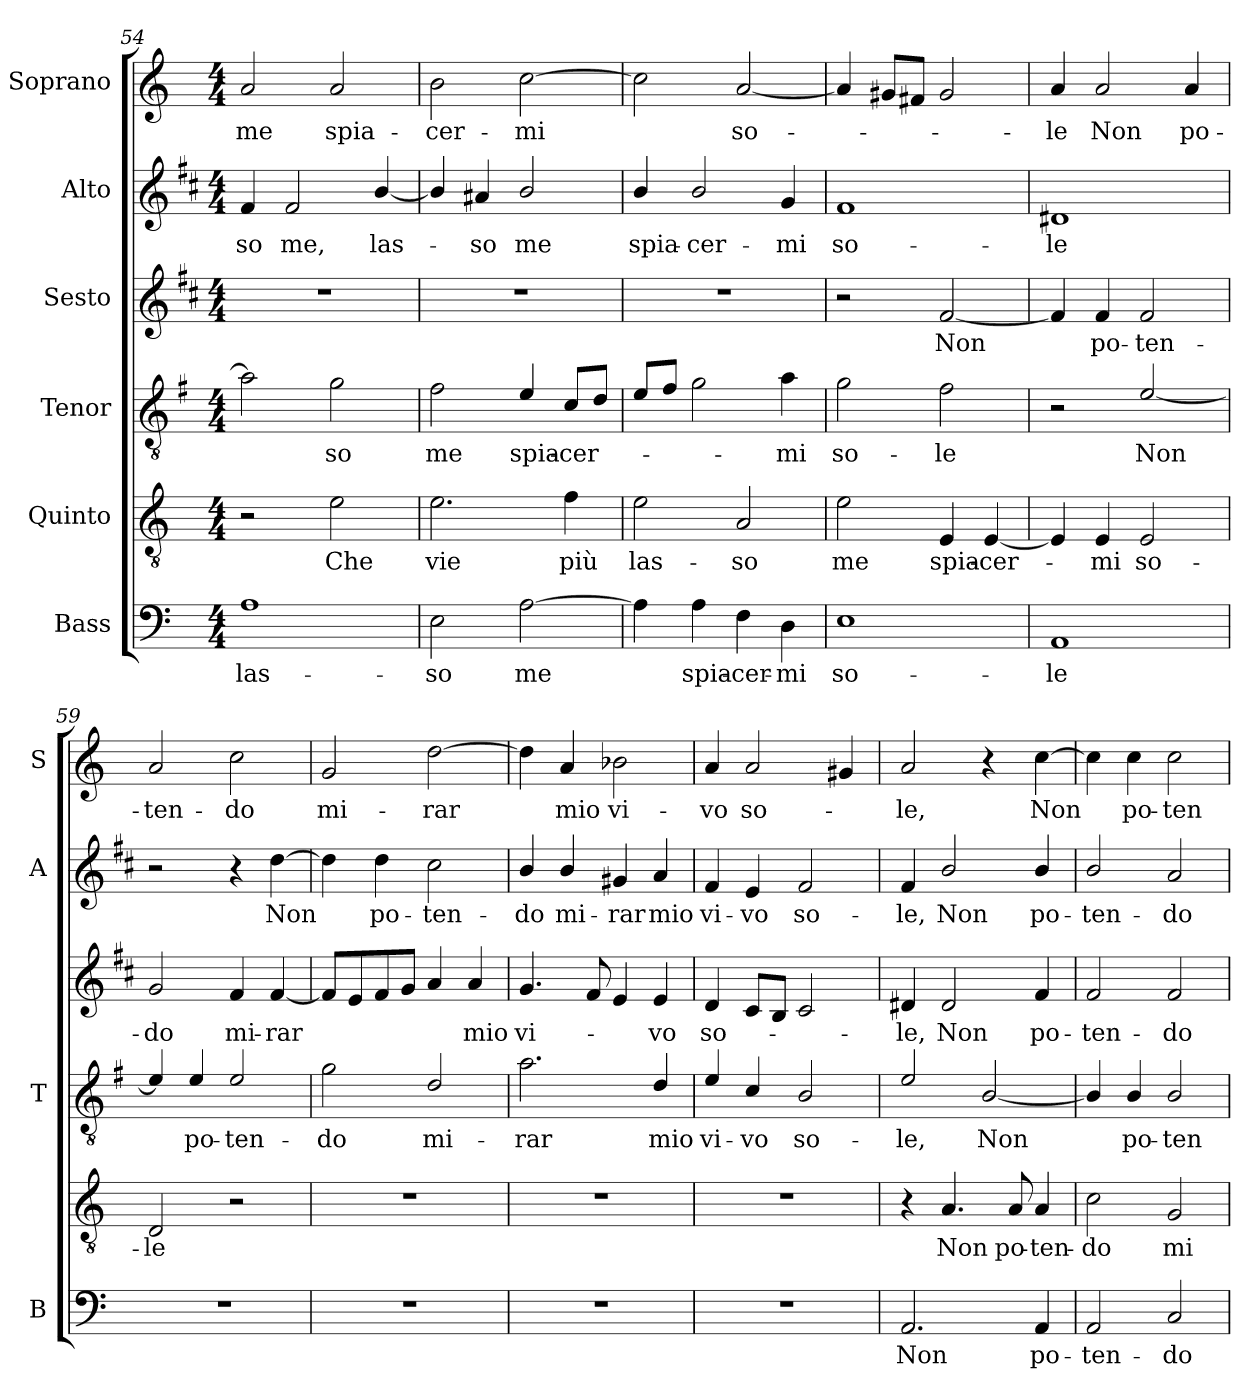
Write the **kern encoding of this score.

**kern	**text	**kern	**text	**kern	**text	**kern	**text	**kern	**text	**kern	**text
*part6	*part6	*part5	*part5	*part4	*part4	*part3	*part3	*part2	*part2	*part1	*part1
*staff6	*staff6	*staff5	*staff5	*staff4	*staff4	*staff3	*staff3	*staff2	*staff2	*staff1	*staff1
*I"Bass	*	*I"Quinto	*	*I"Tenor	*	*I"Sesto	*	*I"Alto	*	*I"Soprano	*
*I'B	*	*	*	*I'T	*	*	*	*I'A	*	*I'S	*
!!LO:LB:g=z
*clefF4	*	*clefGv2	*	*clefGv2	*	*clefG2	*	*clefG2	*	*clefG2	*
*	*	*	*	*ITrd4c7	*	*ITrd1c2	*	*ITrd1c2	*	*	*
*k[]	*	*k[]	*	*k[]	*	*k[]	*	*k[]	*	*k[]	*
*C:	*	*C:	*	*C:	*	*C:	*	*C:	*	*C:	*
*M4/4	*	*M4/4	*	*M4/4	*	*M4/4	*	*M4/4	*	*M4/4	*
=54	=54	=54	=54	=54	=54	=54	=54	=54	=54	=54	=54
!	!LO:LY:b	!	!	!	!	!	!	!	!LO:LY:b	!	!LO:LY:b
1A	las-	2r	.	2d\]	.	1r	.	4e/	-so	2a/	me
!	!	!	!	!	!	!	!	!	!LO:LY:b	!	!
.	.	.	.	.	.	.	.	2e/	me,	.	.
!	!	!	!LO:LY:b	!	!LO:LY:b	!	!	!	!	!	!LO:LY:b
.	.	2e\	Che	2c\	-so	.	.	.	.	2a/	spia-
!	!	!	!	!	!	!	!	!	!LO:LY:b	!	!
.	.	.	.	.	.	.	.	[4a/	las-	.	.
=55	=55	=55	=55	=55	=55	=55	=55	=55	=55	=55	=55
!	!LO:LY:b	!	!LO:LY:b	!	!LO:LY:b	!	!	!	!	!	!LO:LY:b
2E\	-so	2.e\	vie	2B\	me	1r	.	4a/]	.	2b\	-cer-
!	!	!	!	!	!	!	!	!	!LO:LY:b	!	!
.	.	.	.	.	.	.	.	4g#X/	-so	.	.
!	!LO:LY:b	!	!	!	!LO:LY:b	!	!	!	!LO:LY:b	!	!LO:LY:b
[2A\	me	.	.	4A/	spia-	.	.	2a/	me	[2cc\	-mi
!	!	!	!LO:LY:b	!	!LO:LY:b	!	!	!	!	!	!
.	.	4f\	più	8F/L	-cer-	.	.	.	.	.	.
.	.	.	.	8G/J	.	.	.	.	.	.	.
=56	=56	=56	=56	=56	=56	=56	=56	=56	=56	=56	=56
!	!	!	!LO:LY:b	!	!	!	!	!	!LO:LY:b	!	!
4A\]	.	2e\	las-	8A/L	.	1r	.	4a/	spia-	2cc\]	.
.	.	.	.	8B/J	.	.	.	.	.	.	.
!	!LO:LY:b	!	!	!	!	!	!	!	!LO:LY:b	!	!
4A\	spia-	.	.	2c\	.	.	.	2a/	-cer-	.	.
!	!LO:LY:b	!	!LO:LY:b	!	!	!	!	!	!	!	!LO:LY:b
4F\	-cer-	2A/	-so	.	.	.	.	.	.	[2a/	so-
!	!LO:LY:b	!	!	!	!LO:LY:b	!	!	!	!LO:LY:b	!	!
4D\	-mi	.	.	4d\	-mi	.	.	4f/	-mi	.	.
=57	=57	=57	=57	=57	=57	=57	=57	=57	=57	=57	=57
!	!LO:LY:b	!	!LO:LY:b	!	!LO:LY:b	!	!	!	!LO:LY:b	!	!
1E	so-	2e\	me	2c\	so-	2r	.	1e	so-	4a/]	.
.	.	.	.	.	.	.	.	.	.	8g#X/L	.
.	.	.	.	.	.	.	.	.	.	8f#X/J	.
!	!	!	!LO:LY:b	!	!LO:LY:b	!	!LO:LY:b	!	!	!	!
.	.	4E/	spia-	2B\	-le	[2e/	Non	.	.	2g#/	.
!	!	!	!LO:LY:b	!	!	!	!	!	!	!	!
.	.	[4E/	-cer-	.	.	.	.	.	.	.	.
=58	=58	=58	=58	=58	=58	=58	=58	=58	=58	=58	=58
!	!LO:LY:b	!	!	!	!	!	!	!	!LO:LY:b	!	!LO:LY:b
1AA	-le	4E/]	.	2r	.	4e/]	.	1c#X	-le	4a/	-le
!	!	!	!LO:LY:b	!	!	!	!LO:LY:b	!	!	!	!LO:LY:b
.	.	4E/	-mi	.	.	4e/	po-	.	.	2a/	Non
!	!	!	!LO:LY:b	!	!LO:LY:b	!	!LO:LY:b	!	!	!	!
.	.	2E/	so-	[2A/	Non	2e/	-ten-	.	.	.	.
!	!	!	!	!	!	!	!	!	!	!	!LO:LY:b
.	.	.	.	.	.	.	.	.	.	4a/	po-
=59	=59	=59	=59	=59	=59	=59	=59	=59	=59	=59	=59
!	!	!	!LO:LY:b	!	!	!	!LO:LY:b	!	!	!	!LO:LY:b
1r	.	2D/	-le	4A/]	.	2f/	-do	2r	.	2a/	-ten-
!	!	!	!	!	!LO:LY:b	!	!	!	!	!	!
.	.	.	.	4A/	po-	.	.	.	.	.	.
!	!	!	!	!	!LO:LY:b	!	!LO:LY:b	!	!	!	!LO:LY:b
.	.	2r	.	2A/	-ten-	4e/	mi-	4r	.	2cc\	-do
!	!	!	!	!	!	!	!LO:LY:b	!	!LO:LY:b	!	!
.	.	.	.	.	.	[4e/	-rar	[4cc\	Non	.	.
=60	=60	=60	=60	=60	=60	=60	=60	=60	=60	=60	=60
!	!	!	!	!	!LO:LY:b	!	!	!	!	!	!LO:LY:b
1r	.	1r	.	2c\	-do	8e/L]	.	4cc\]	.	2g/	mi-
.	.	.	.	.	.	8d/	.	.	.	.	.
!	!	!	!	!	!	!	!	!	!LO:LY:b	!	!
.	.	.	.	.	.	8e/	.	4cc\	po-	.	.
.	.	.	.	.	.	8f/J	.	.	.	.	.
!	!	!	!	!	!LO:LY:b	!	!	!	!LO:LY:b	!	!LO:LY:b
.	.	.	.	2G/	mi-	4g/	.	2b\	-ten-	[2dd\	-rar
!	!	!	!	!	!	!	!LO:LY:b	!	!	!	!
.	.	.	.	.	.	4g/	mio	.	.	.	.
!!LO:PB:g=z
=61	=61	=61	=61	=61	=61	=61	=61	=61	=61	=61	=61
!	!	!	!	!	!LO:LY:b	!	!LO:LY:b	!	!LO:LY:b	!	!
1r	.	1r	.	2.d\	-rar	4.f/	vi-	4a/	-do	4dd\]	.
!	!	!	!	!	!	!	!	!	!LO:LY:b	!	!LO:LY:b
.	.	.	.	.	.	.	.	4a/	mi-	4a/	mio
.	.	.	.	.	.	8e/	.	.	.	.	.
!	!	!	!	!	!	!	!	!	!LO:LY:b	!	!LO:LY:b
.	.	.	.	.	.	4d/	.	4f#X/	-rar	2b-X\	vi-
!	!	!	!	!	!LO:LY:b	!	!LO:LY:b	!	!LO:LY:b	!	!
.	.	.	.	4G/	mio	4d/	-vo	4g/	mio	.	.
=62	=62	=62	=62	=62	=62	=62	=62	=62	=62	=62	=62
!	!	!	!	!	!LO:LY:b	!	!LO:LY:b	!	!LO:LY:b	!	!LO:LY:b
1r	.	1r	.	4A/	vi-	4c/	so-	4e/	vi-	4a/	-vo
!	!	!	!	!	!LO:LY:b	!	!	!	!LO:LY:b	!	!LO:LY:b
.	.	.	.	4F/	-vo	8B/L	.	4d/	-vo	2a/	so-
.	.	.	.	.	.	8A/J	.	.	.	.	.
!	!	!	!	!	!LO:LY:b	!	!	!	!LO:LY:b	!	!
.	.	.	.	2E/	so-	2B/	.	2e/	so-	.	.
.	.	.	.	.	.	.	.	.	.	4g#X/	.
=63	=63	=63	=63	=63	=63	=63	=63	=63	=63	=63	=63
!	!LO:LY:b	!	!	!	!LO:LY:b	!	!LO:LY:b	!	!LO:LY:b	!	!LO:LY:b
2.AA/	Non	4r	.	2A/	-le,	4c#X/	-le,	4e/	-le,	2a/	-le,
!	!	!	!LO:LY:b	!	!	!	!LO:LY:b	!	!LO:LY:b	!	!
.	.	4.A/	Non	.	.	2c#/	Non	2a/	Non	.	.
!	!	!	!	!	!LO:LY:b	!	!	!	!	!	!
.	.	.	.	[2E/	Non	.	.	.	.	4r	.
!	!	!	!LO:LY:b	!	!	!	!	!	!	!	!
.	.	8A/	po-	.	.	.	.	.	.	.	.
!	!LO:LY:b	!	!LO:LY:b	!	!	!	!LO:LY:b	!	!LO:LY:b	!	!LO:LY:b
4AA/	po-	4A/	-ten-	.	.	4e/	po-	4a/	po-	[4cc\	Non
=64	=64	=64	=64	=64	=64	=64	=64	=64	=64	=64	=64
!	!LO:LY:b	!	!LO:LY:b	!	!	!	!LO:LY:b	!	!LO:LY:b	!	!
2AA/	-ten-	2c\	-do	4E/]	.	2e/	-ten-	2a/	-ten-	4cc\]	.
!	!	!	!	!	!LO:LY:b	!	!	!	!	!	!LO:LY:b
.	.	.	.	4E/	po-	.	.	.	.	4cc\	po-
!	!LO:LY:b	!	!LO:LY:b	!	!LO:LY:b	!	!LO:LY:b	!	!LO:LY:b	!	!LO:LY:b
2C/	-do	2G/	mi-	2E/	-ten-	2e/	-do	2g/	-do	2cc\	-ten-
=	=	=	=	=	=	=	=	=	=	=	=
*-	*-	*-	*-	*-	*-	*-	*-	*-	*-	*-	*-
